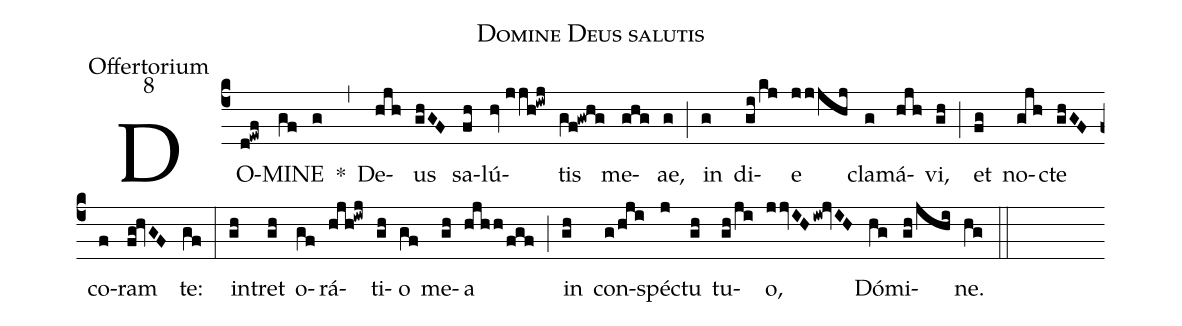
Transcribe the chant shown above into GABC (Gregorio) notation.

name:Domine Deus salutis;
office-part:Offertorium;
mode:8;
%%
(c4) DO(d!ewf)MI(gf)NE(g) *(,) De(hjh)us(ghGF) sa(fh)lú(hv//jjh!iwj)tis(gf!gwhg) me(ghg)ae,(g) (;) in(g) di(gi/kj)e(jjjhj) cla(g)má(hjh)vi,(gh) (;) et(fg) no(gjh)cte(ghGF) co(f)ram(fg!hvGF) te:(gf) (:) in(gh)tret(gh) o(gf)rá(hjh!iwj)ti(gh)o(gf) me(gh)a(hjhh/fgf) (;) in(gh) con(g/hji)spéc(j)tu(gh) tu(gh/ji)o,(jjvIHiw!jvIH) Dó(hg)mi(gh/jhi)ne.(hg) (::)
